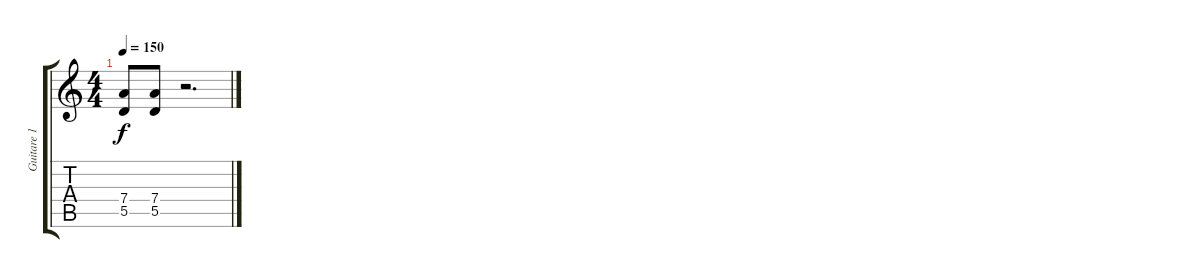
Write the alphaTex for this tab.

\track ("Guitare 1" "Guitare 1") {instrument distortionguitar}
\staff {score tabs}
\tuning (E4 B3 G3 D3 A2 E2) {hide}
\ts (4 4)
\tempo 150
\clef g2
\ks c
(7.4 5.5).8{dy f} (7.4 5.5).8 r.2{d}
